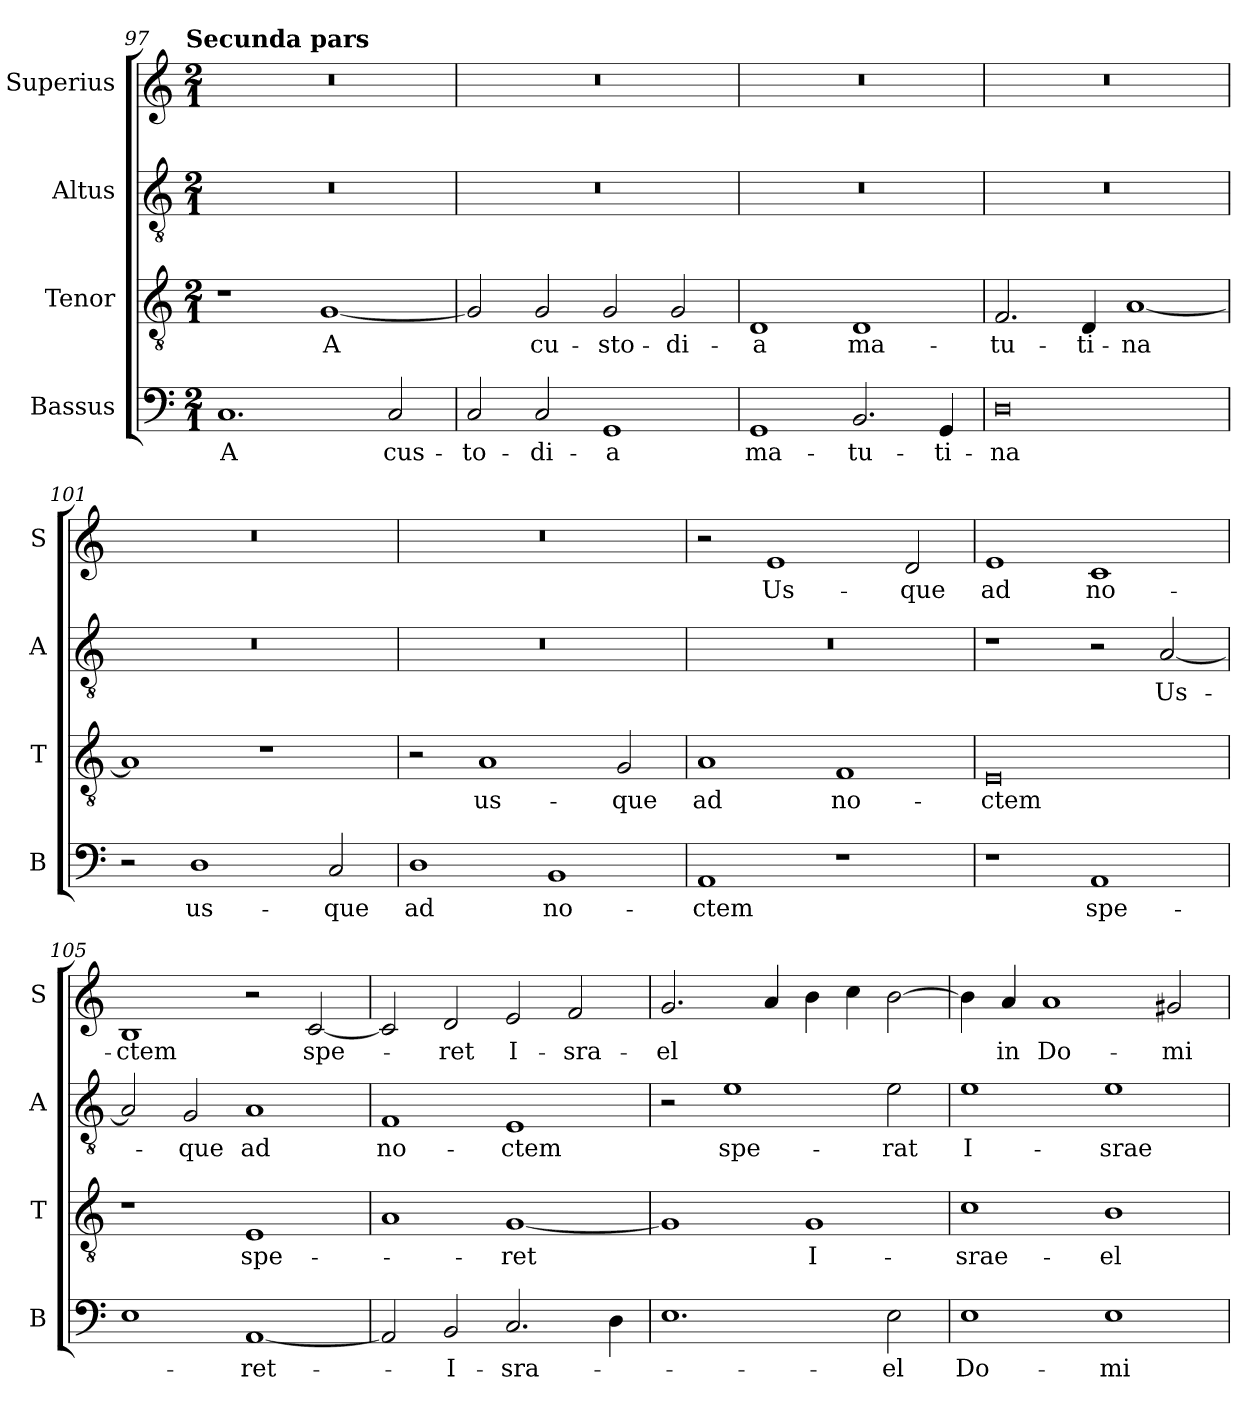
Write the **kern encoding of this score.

**kern	**text	**kern	**text	**kern	**text	**kern	**text
*part4	*part4	*part3	*part3	*part2	*part2	*part1	*part1
*staff4	*staff4	*staff3	*staff3	*staff2	*staff2	*staff1	*staff1
*I"Bassus	*	*I"Tenor	*	*I"Altus	*	*I"Superius	*
*I'B	*	*I'T	*	*I'A	*	*I'S	*
!!LO:LB:g=z
*clefF4	*	*clefGv2	*	*clefGv2	*	*clefG2	*
*k[]	*	*k[]	*	*k[]	*	*k[]	*
!!LO:TX:omd:t=Secunda pars
*M2/1	*	*M2/1	*	*M2/1	*	*M2/1	*
*MM400	*	*MM400	*	*MM400	*	*MM400	*
=97	=97	=97	=97	=97	=97	=97	=97
1.C	A	1r	.	0r	.	0r	.
.	.	[1G	A	.	.	.	.
2C/	cus-	.	.	.	.	.	.
=98	=98	=98	=98	=98	=98	=98	=98
2C/	-to-	2G/]	.	0r	.	0r	.
2C/	-di-	2G/	cu-	.	.	.	.
1GG	-a	2G/	-sto-	.	.	.	.
.	.	2G/	-di-	.	.	.	.
=99	=99	=99	=99	=99	=99	=99	=99
1GG	ma-	1D	-a	0r	.	0r	.
2.BB/	-tu-	1D	ma-	.	.	.	.
4GG/	-ti-	.	.	.	.	.	.
=100	=100	=100	=100	=100	=100	=100	=100
0D	-na	2.F/	-tu-	0r	.	0r	.
.	.	4D/	-ti-	.	.	.	.
.	.	[1A	-na	.	.	.	.
=101	=101	=101	=101	=101	=101	=101	=101
2r	.	1A]	.	0r	.	0r	.
1D	us-	.	.	.	.	.	.
.	.	1r	.	.	.	.	.
2C/	-que	.	.	.	.	.	.
=102	=102	=102	=102	=102	=102	=102	=102
1D	ad	2r	.	0r	.	0r	.
.	.	1A	us-	.	.	.	.
1BB	no-	.	.	.	.	.	.
.	.	2G/	-que	.	.	.	.
=103	=103	=103	=103	=103	=103	=103	=103
1AA	-ctem	1A	ad	0r	.	2r	.
.	.	.	.	.	.	1e	Us-
1r	.	1F	no-	.	.	.	.
.	.	.	.	.	.	2d/	-que
=104	=104	=104	=104	=104	=104	=104	=104
1r	.	0E	-ctem	1r	.	1e	ad
1AA	spe-	.	.	2r	.	1c	no-
.	.	.	.	[2A/	Us-	.	.
=105	=105	=105	=105	=105	=105	=105	=105
1E	.	1r	.	2A/]	.	1B	-ctem
.	.	.	.	2G/	-que	.	.
[1AA	-ret-	1E	spe-	1A	ad	2r	.
.	.	.	.	.	.	[2c/	spe-
=106	=106	=106	=106	=106	=106	=106	=106
2AA/]	.	1A	.	1F	no-	2c/]	.
2BB/	-I-	.	.	.	.	2d/	-ret
2.C/	-sra-	[1G	-ret	1E	-ctem	2e/	I-
.	.	.	.	.	.	2f/	-sra-
4D\	.	.	.	.	.	.	.
=107	=107	=107	=107	=107	=107	=107	=107
1.E	.	1G]	.	2r	.	2.g/	-el
.	.	.	.	1e	spe-	.	.
.	.	.	.	.	.	4a/	.
.	.	1G	I-	.	.	4b\	.
.	.	.	.	.	.	4cc\	.
2E\	-el	.	.	2e\	-rat	[2b\	.
=108	=108	=108	=108	=108	=108	=108	=108
1E	Do-	1c	-srae-	1e	I-	4b\]	.
.	.	.	.	.	.	4a/	in
.	.	.	.	.	.	1a	Do-
1E	-mi-	1B	-el	1e	-srae-	.	.
.	.	.	.	.	.	2g#X/	-mi-
=	=	=	=	=	=	=	=
*-	*-	*-	*-	*-	*-	*-	*-
